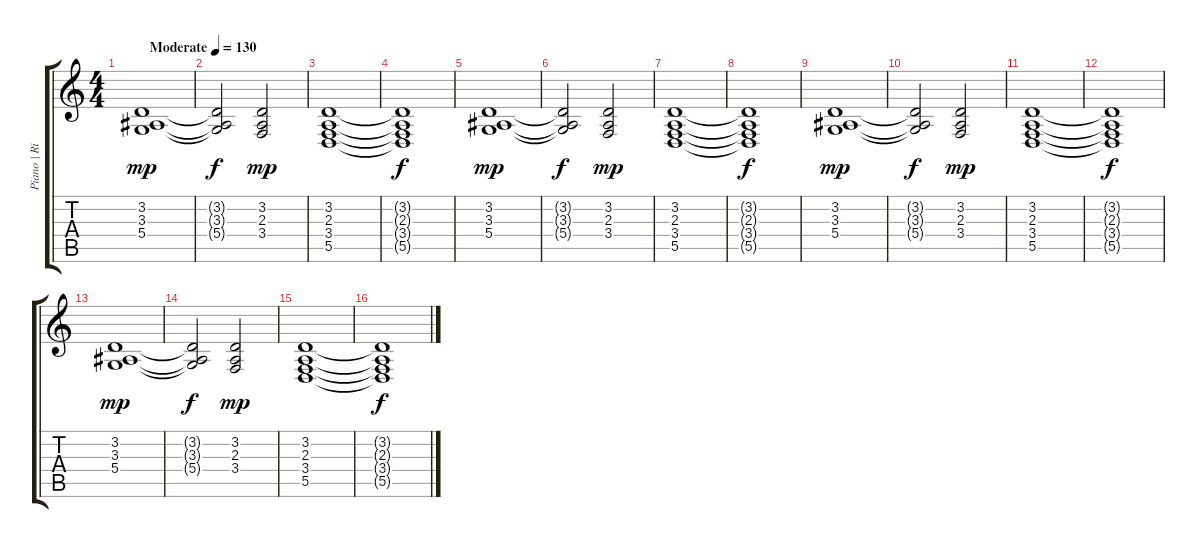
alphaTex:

\track ("Piano | Right Hand" "Piano | Ri") {instrument electricpiano2}
\staff {score tabs}
\tuning (E4 B3 G3 D3 A2 E2) {hide}
\ts (4 4)
\tempo (130 "Moderate")
\clef g2
\ks c
(3.2 3.3 5.4).1{dy mp instrument electricpiano2} |
(3.2{t} 3.3{t} 5.4{t}).2{dy f} (3.2 2.3 3.4).2{dy mp} |
(3.2 2.3 3.4 5.5).1 |
(3.2{t} 2.3{t} 3.4{t} 5.5{t}).1{dy f} |
(3.2 3.3 5.4).1{dy mp} |
(3.2{t} 3.3{t} 5.4{t}).2{dy f} (3.2 2.3 3.4).2{dy mp} |
(3.2 2.3 3.4 5.5).1 |
(3.2{t} 2.3{t} 3.4{t} 5.5{t}).1{dy f} |
(3.2 3.3 5.4).1{dy mp} |
(3.2{t} 3.3{t} 5.4{t}).2{dy f} (3.2 2.3 3.4).2{dy mp} |
(3.2 2.3 3.4 5.5).1 |
(3.2{t} 2.3{t} 3.4{t} 5.5{t}).1{dy f} |
(3.2 3.3 5.4).1{dy mp} |
(3.2{t} 3.3{t} 5.4{t}).2{dy f} (3.2 2.3 3.4).2{dy mp} |
(3.2 2.3 3.4 5.5).1 |
(3.2{t} 2.3{t} 3.4{t} 5.5{t}).1{dy f}
